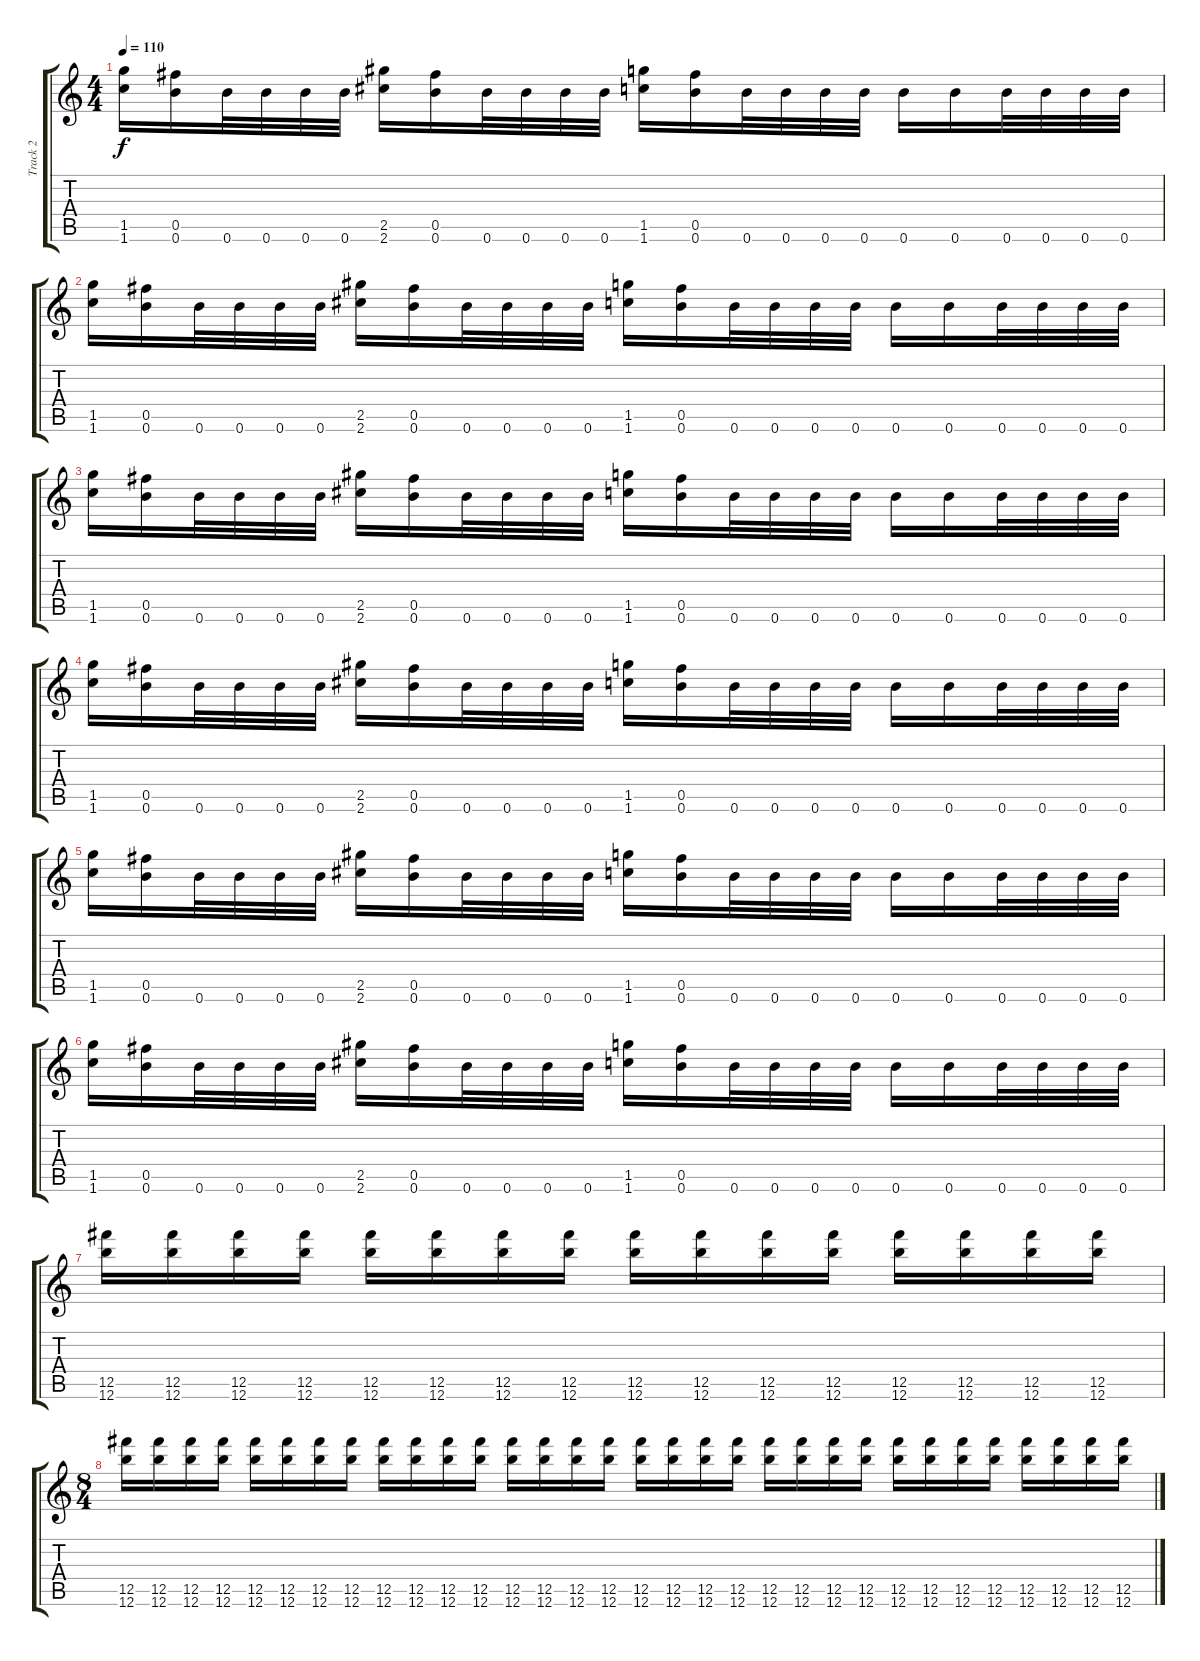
\track ("Track 2" "Track 2") {instrument banjo}
\staff {score tabs}
\tuning (Db6 Ab5 E5 B4 Gb4 B3) {hide}
\displaytranspose 12
\ts (4 4)
\tempo 110
\clef g2
\ks c
(1.5 1.6).16{dy f} (0.5 0.6).16 0.6.32 0.6.32 0.6.32 0.6.32 (2.5 2.6).16 (0.5 0.6).16 0.6.32 0.6.32 0.6.32 0.6.32 (1.5 1.6).16 (0.5 0.6).16 0.6.32 0.6.32 0.6.32 0.6.32 0.6.16 0.6.16 0.6.32 0.6.32 0.6.32 0.6.32 |
(1.5 1.6).16 (0.5 0.6).16 0.6.32 0.6.32 0.6.32 0.6.32 (2.5 2.6).16 (0.5 0.6).16 0.6.32 0.6.32 0.6.32 0.6.32 (1.5 1.6).16 (0.5 0.6).16 0.6.32 0.6.32 0.6.32 0.6.32 0.6.16 0.6.16 0.6.32 0.6.32 0.6.32 0.6.32 |
(1.5 1.6).16 (0.5 0.6).16 0.6.32 0.6.32 0.6.32 0.6.32 (2.5 2.6).16 (0.5 0.6).16 0.6.32 0.6.32 0.6.32 0.6.32 (1.5 1.6).16 (0.5 0.6).16 0.6.32 0.6.32 0.6.32 0.6.32 0.6.16 0.6.16 0.6.32 0.6.32 0.6.32 0.6.32 |
(1.5 1.6).16 (0.5 0.6).16 0.6.32 0.6.32 0.6.32 0.6.32 (2.5 2.6).16 (0.5 0.6).16 0.6.32 0.6.32 0.6.32 0.6.32 (1.5 1.6).16 (0.5 0.6).16 0.6.32 0.6.32 0.6.32 0.6.32 0.6.16 0.6.16 0.6.32 0.6.32 0.6.32 0.6.32 |
(1.5 1.6).16 (0.5 0.6).16 0.6.32 0.6.32 0.6.32 0.6.32 (2.5 2.6).16 (0.5 0.6).16 0.6.32 0.6.32 0.6.32 0.6.32 (1.5 1.6).16 (0.5 0.6).16 0.6.32 0.6.32 0.6.32 0.6.32 0.6.16 0.6.16 0.6.32 0.6.32 0.6.32 0.6.32 |
(1.5 1.6).16 (0.5 0.6).16 0.6.32 0.6.32 0.6.32 0.6.32 (2.5 2.6).16 (0.5 0.6).16 0.6.32 0.6.32 0.6.32 0.6.32 (1.5 1.6).16 (0.5 0.6).16 0.6.32 0.6.32 0.6.32 0.6.32 0.6.16 0.6.16 0.6.32 0.6.32 0.6.32 0.6.32 |
(12.5 12.6).16 (12.5 12.6).16 (12.5 12.6).16 (12.5 12.6).16 (12.5 12.6).16 (12.5 12.6).16 (12.5 12.6).16 (12.5 12.6).16 (12.5 12.6).16 (12.5 12.6).16 (12.5 12.6).16 (12.5 12.6).16 (12.5 12.6).16 (12.5 12.6).16 (12.5 12.6).16 (12.5 12.6).16 |
\ts (8 4)
(12.5 12.6).16 (12.5 12.6).16 (12.5 12.6).16 (12.5 12.6).16 (12.5 12.6).16 (12.5 12.6).16 (12.5 12.6).16 (12.5 12.6).16 (12.5 12.6).16 (12.5 12.6).16 (12.5 12.6).16 (12.5 12.6).16 (12.5 12.6).16 (12.5 12.6).16 (12.5 12.6).16 (12.5 12.6).16 (12.5 12.6).16 (12.5 12.6).16 (12.5 12.6).16 (12.5 12.6).16 (12.5 12.6).16 (12.5 12.6).16 (12.5 12.6).16 (12.5 12.6).16 (12.5 12.6).16 (12.5 12.6).16 (12.5 12.6).16 (12.5 12.6).16 (12.5 12.6).16 (12.5 12.6).16 (12.5 12.6).16 (12.5 12.6).16
